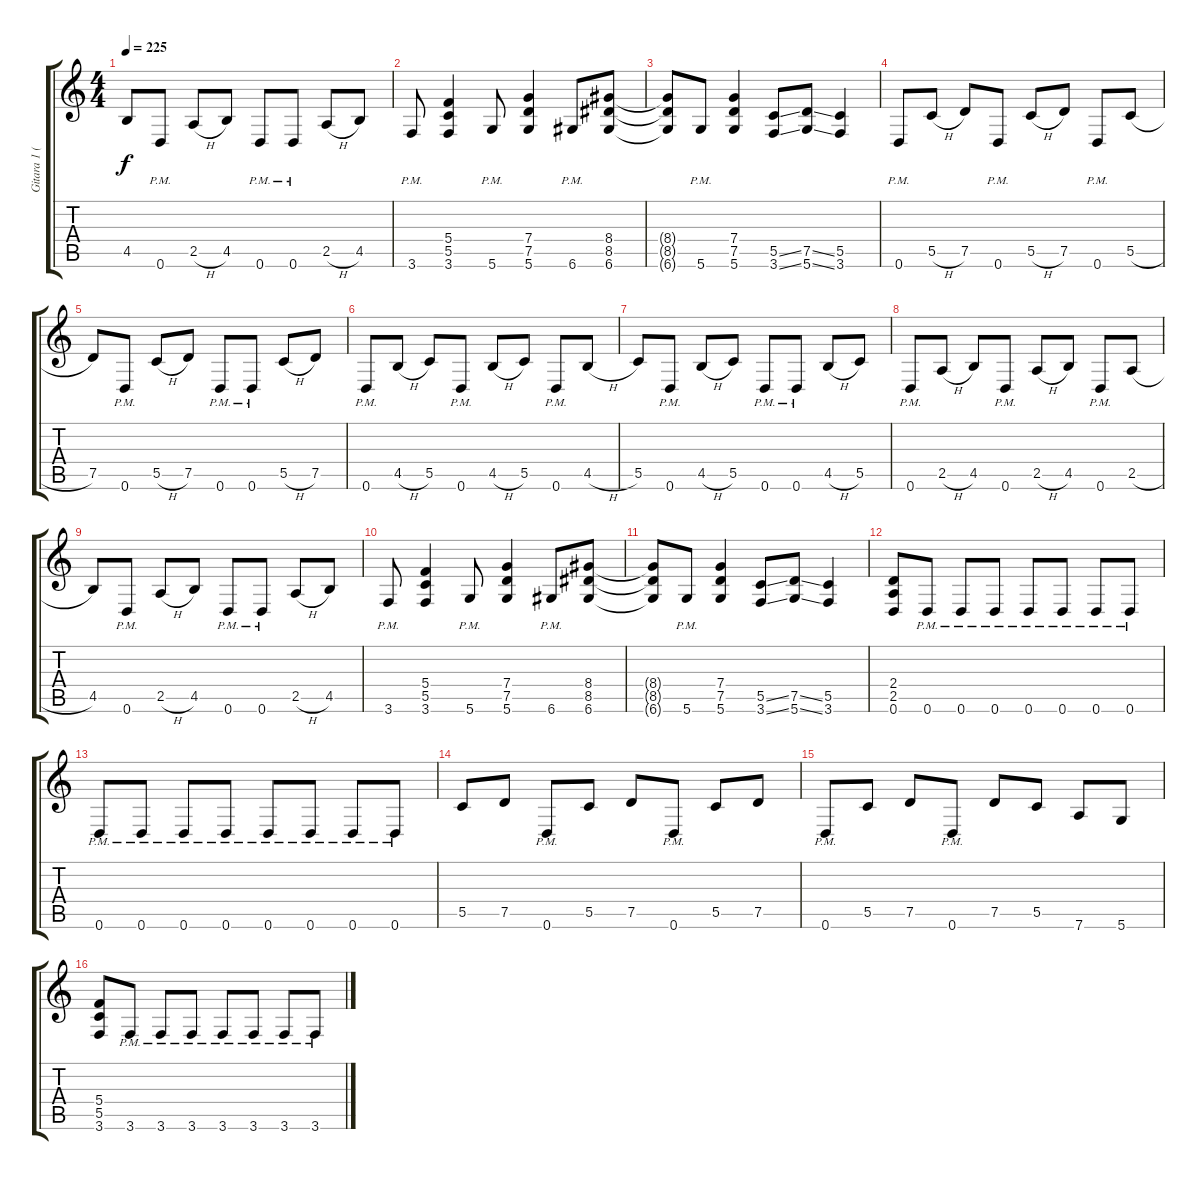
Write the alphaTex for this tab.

\track ("Gitara 1 (wiciu)" "Gitara 1 (") {instrument distortionguitar}
\staff {score tabs}
\tuning (D4 A3 F3 C3 G2 D2) {hide}
\ts (4 4)
\tempo 225
\clef g2
\ks c
4.5.8{dy f} 0.6{pm}.8 2.5{h}.8 4.5.8 0.6{pm}.8 0.6{pm}.8 2.5{h}.8 4.5.8 |
3.6{pm}.8 (5.4 5.5 3.6).4 5.6{pm}.8 (7.4 7.5 5.6).4 6.6{pm}.8 (8.4 8.5 6.6).8 |
(8.4{t} 8.5{t} 6.6{t}).8 5.6{pm}.8 (7.4 7.5 5.6).4 (5.5{ss} 3.6{ss}).8 (7.5{ss} 5.6{ss}).8 (5.5 3.6).4 |
0.6{pm}.8 5.5{h}.8 7.5.8 0.6{pm}.8 5.5{h}.8 7.5.8 0.6{pm}.8 5.5{h}.8 |
7.5.8 0.6{pm}.8 5.5{h}.8 7.5.8 0.6{pm}.8 0.6{pm}.8 5.5{h}.8 7.5.8 |
0.6{pm}.8 4.5{h}.8 5.5.8 0.6{pm}.8 4.5{h}.8 5.5.8 0.6{pm}.8 4.5{h}.8 |
5.5.8 0.6{pm}.8 4.5{h}.8 5.5.8 0.6{pm}.8 0.6{pm}.8 4.5{h}.8 5.5.8 |
0.6{pm}.8 2.5{h}.8 4.5.8 0.6{pm}.8 2.5{h}.8 4.5.8 0.6{pm}.8 2.5{h}.8 |
4.5.8 0.6{pm}.8 2.5{h}.8 4.5.8 0.6{pm}.8 0.6{pm}.8 2.5{h}.8 4.5.8 |
3.6{pm}.8 (5.4 5.5 3.6).4 5.6{pm}.8 (7.4 7.5 5.6).4 6.6{pm}.8 (8.4 8.5 6.6).8 |
(8.4{t} 8.5{t} 6.6{t}).8 5.6{pm}.8 (7.4 7.5 5.6).4 (5.5{ss} 3.6{ss}).8 (7.5{ss} 5.6{ss}).8 (5.5 3.6).4 |
(2.4 2.5 0.6).8 0.6{pm}.8 0.6{pm}.8 0.6{pm}.8 0.6{pm}.8 0.6{pm}.8 0.6{pm}.8 0.6{pm}.8 |
0.6{pm}.8 0.6{pm}.8 0.6{pm}.8 0.6{pm}.8 0.6{pm}.8 0.6{pm}.8 0.6{pm}.8 0.6{pm}.8 |
5.5.8 7.5.8 0.6{pm}.8 5.5.8 7.5.8 0.6{pm}.8 5.5.8 7.5.8 |
0.6{pm}.8 5.5.8 7.5.8 0.6{pm}.8 7.5.8 5.5.8 7.6.8 5.6.8 |
(5.4 5.5 3.6).8 3.6{pm}.8 3.6{pm}.8 3.6{pm}.8 3.6{pm}.8 3.6{pm}.8 3.6{pm}.8 3.6{pm}.8
